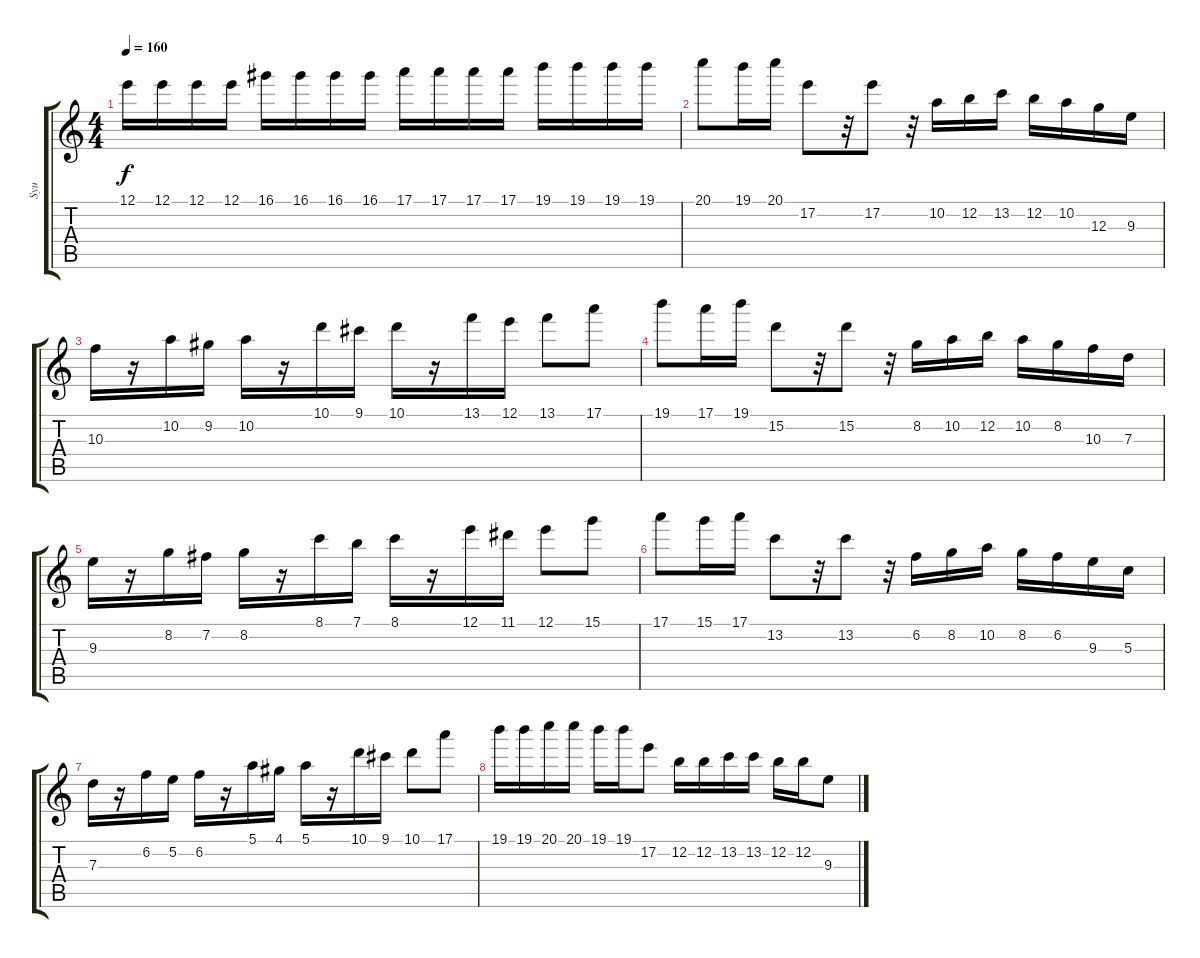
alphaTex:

\track ("Syu" "Syu") {instrument overdrivenguitar}
\staff {score tabs}
\tuning (E4 B3 G3 D3 A2 E2) {hide}
\ts (4 4)
\tempo 160
\clef g2
\ks c
12.1.16{dy f} 12.1.16 12.1.16 12.1.16 16.1.16 16.1.16 16.1.16 16.1.16 17.1.16 17.1.16 17.1.16 17.1.16 19.1.16 19.1.16 19.1.16 19.1.16 |
20.1.8 19.1.16 20.1.16 17.2.8 r.32 17.2.8 r.32 10.2.16 12.2.16 13.2.16 12.2.16 10.2.16 12.3.16 9.3.16 |
10.3.16 r.16 10.2.16 9.2.16 10.2.16 r.16 10.1.16 9.1.16 10.1.16 r.16 13.1.16 12.1.16 13.1.8 17.1.8 |
19.1.8 17.1.16 19.1.16 15.2.8 r.32 15.2.8 r.32 8.2.16 10.2.16 12.2.16 10.2.16 8.2.16 10.3.16 7.3.16 |
9.3.16 r.16 8.2.16 7.2.16 8.2.16 r.16 8.1.16 7.1.16 8.1.16 r.16 12.1.16 11.1.16 12.1.8 15.1.8 |
17.1.8 15.1.16 17.1.16 13.2.8 r.32 13.2.8 r.32 6.2.16 8.2.16 10.2.16 8.2.16 6.2.16 9.3.16 5.3.16 |
7.3.16 r.16 6.2.16 5.2.16 6.2.16 r.16 5.1.16 4.1.16 5.1.16 r.16 10.1.16 9.1.16 10.1.8 17.1.8 |
19.1.16 19.1.16 20.1.16 20.1.16 19.1.16 19.1.16 17.2.8 12.2.16 12.2.16 13.2.16 13.2.16 12.2.16 12.2.16 9.3.8
